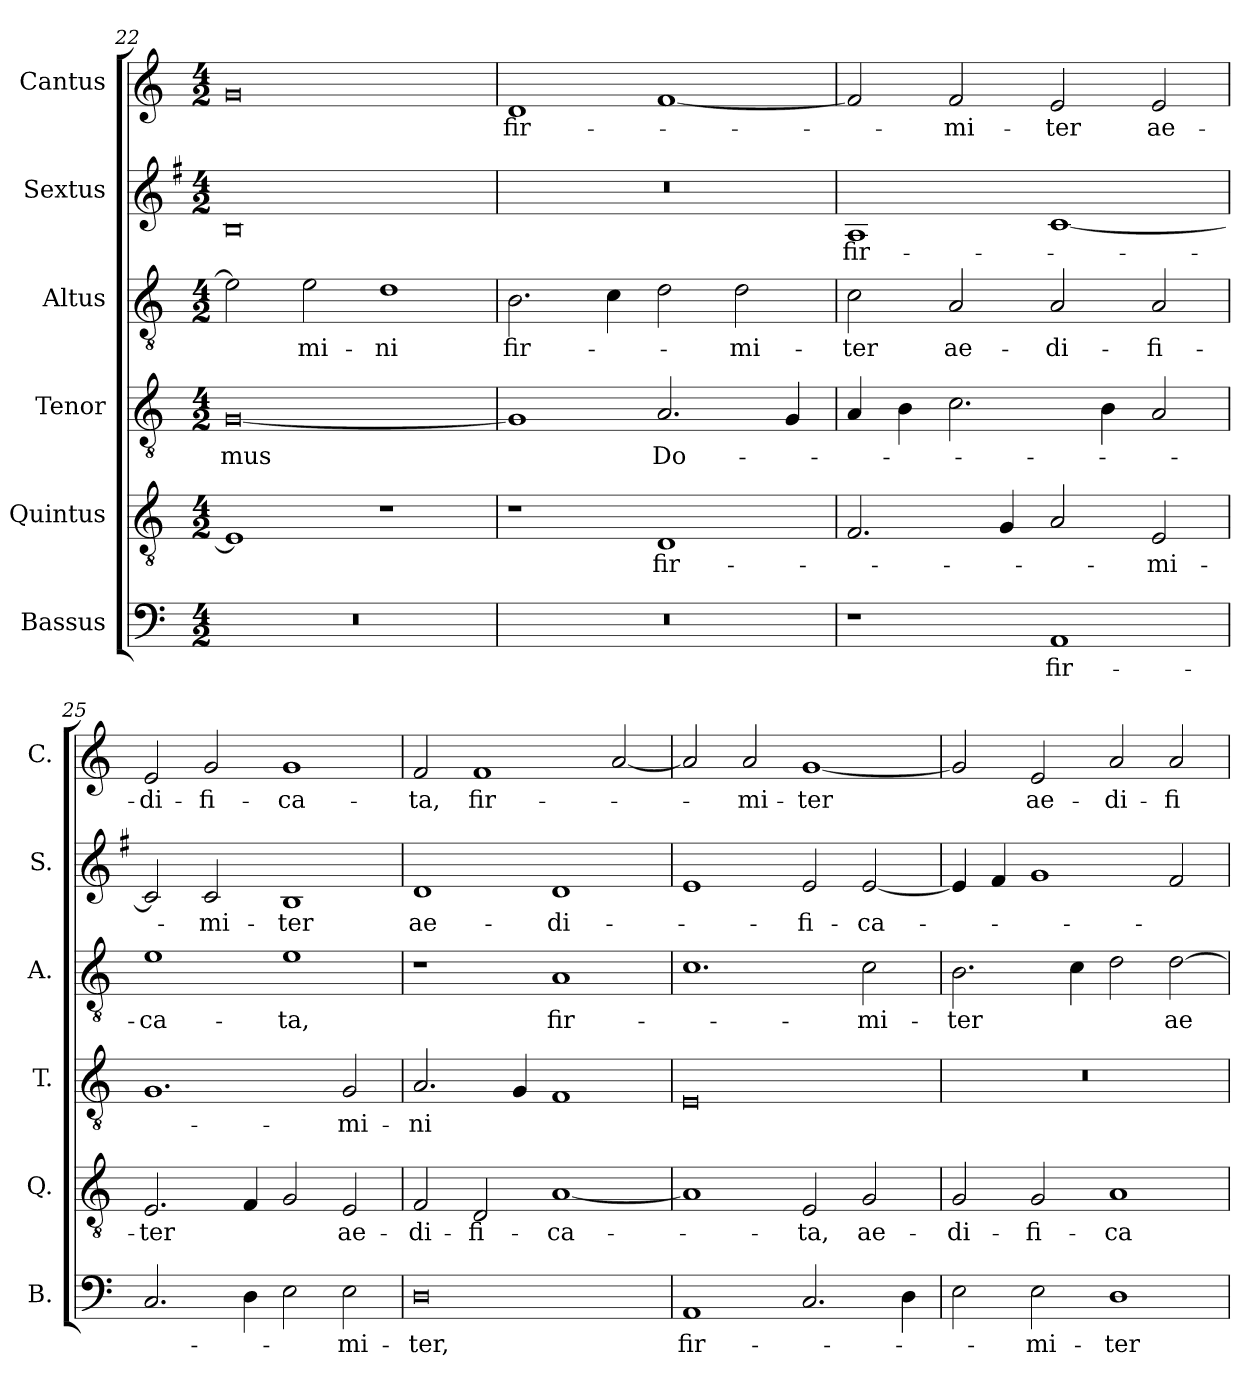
**kern	**text	**kern	**text	**kern	**text	**kern	**text	**kern	**text	**kern	**text
*part6	*part6	*part5	*part5	*part4	*part4	*part3	*part3	*part2	*part2	*part1	*part1
*staff6	*staff6	*staff5	*staff5	*staff4	*staff4	*staff3	*staff3	*staff2	*staff2	*staff1	*staff1
*I"Bassus	*	*I"Quintus	*	*I"Tenor	*	*I"Altus	*	*I"Sextus	*	*I"Cantus	*
*I'B.	*	*I'Q.	*	*I'T.	*	*I'A.	*	*I'S.	*	*I'C.	*
*clefF4	*	*clefGv2	*	*clefGv2	*	*clefGv2	*	*clefG2	*	*clefG2	*
*k[]	*	*k[]	*	*k[]	*	*k[]	*	*k[f#]	*	*k[]	*
*M4/2	*	*M4/2	*	*M4/2	*	*M4/2	*	*M4/2	*	*M4/2	*
=22	=22	=22	=22	=22	=22	=22	=22	=22	=22	=22	=22
!	!	!	!	!	!LO:LY:b	!	!	!	!	!	!
0r	.	1E]	.	[0G	-mus	2e\]	.	0B	.	0g	.
!	!	!	!	!	!	!	!LO:LY:b	!	!	!	!
.	.	.	.	.	.	2e\	-mi-	.	.	.	.
!	!	!	!	!	!	!	!LO:LY:b	!	!	!	!
.	.	1r	.	.	.	1d	-ni	.	.	.	.
!!LO:LB:g=z
=23	=23	=23	=23	=23	=23	=23	=23	=23	=23	=23	=23
!	!	!	!	!	!	!	!LO:LY:b	!	!	!	!LO:LY:b
0r	.	1r	.	1G]	.	2.B\	fir-	0r	.	1d	fir-
.	.	.	.	.	.	4c\	.	.	.	.	.
!	!	!	!LO:LY:b	!	!LO:LY:b	!	!	!	!	!	!
.	.	1D	fir-	2.A/	Do-	2d\	.	.	.	[1f	.
!	!	!	!	!	!	!	!LO:LY:b	!	!	!	!
.	.	.	.	.	.	2d\	-mi-	.	.	.	.
.	.	.	.	4G/	.	.	.	.	.	.	.
=24	=24	=24	=24	=24	=24	=24	=24	=24	=24	=24	=24
!	!	!	!	!	!	!	!LO:LY:b	!	!LO:LY:b	!	!
1r	.	2.F/	.	4A/	.	2c\	-ter	1A	fir-	2f/]	.
.	.	.	.	4B\	.	.	.	.	.	.	.
!	!	!	!	!	!	!	!LO:LY:b	!	!	!	!LO:LY:b
.	.	.	.	2.c\	.	2A/	ae-	.	.	2f/	-mi-
.	.	4G/	.	.	.	.	.	.	.	.	.
!	!LO:LY:b	!	!	!	!	!	!LO:LY:b	!	!	!	!LO:LY:b
1AA	fir-	2A/	.	.	.	2A/	-di-	[1c	.	2e/	-ter
.	.	.	.	4B\	.	.	.	.	.	.	.
!	!	!	!LO:LY:b	!	!	!	!LO:LY:b	!	!	!	!LO:LY:b
.	.	2E/	-mi-	2A/	.	2A/	-fi-	.	.	2e/	ae-
=25	=25	=25	=25	=25	=25	=25	=25	=25	=25	=25	=25
!	!	!	!LO:LY:b	!	!	!	!LO:LY:b	!	!	!	!LO:LY:b
2.C/	.	2.E/	-ter	1.G	.	1e	-ca-	2c/]	.	2e/	-di-
!	!	!	!	!	!	!	!	!	!LO:LY:b	!	!LO:LY:b
.	.	.	.	.	.	.	.	2c/	-mi-	2g/	-fi-
4D\	.	4F/	.	.	.	.	.	.	.	.	.
!	!	!	!	!	!	!	!LO:LY:b	!	!LO:LY:b	!	!LO:LY:b
2E\	.	2G/	.	.	.	1e	-ta,	1B	-ter	1g	-ca-
!	!LO:LY:b	!	!LO:LY:b	!	!LO:LY:b	!	!	!	!	!	!
2E\	-mi-	2E/	ae-	2G/	-mi-	.	.	.	.	.	.
=26	=26	=26	=26	=26	=26	=26	=26	=26	=26	=26	=26
!	!LO:LY:b	!	!LO:LY:b	!	!LO:LY:b	!	!	!	!LO:LY:b	!	!LO:LY:b
0D	-ter,	2F/	-di-	2.A/	-ni	1r	.	1d	ae-	2f/	-ta,
!	!	!	!LO:LY:b	!	!	!	!	!	!	!	!LO:LY:b
.	.	2D/	-fi-	.	.	.	.	.	.	1f	fir-
.	.	.	.	4G/	.	.	.	.	.	.	.
!	!	!	!LO:LY:b	!	!	!	!LO:LY:b	!	!LO:LY:b	!	!
.	.	[1A	-ca-	1F	.	1A	fir-	1d	-di-	.	.
.	.	.	.	.	.	.	.	.	.	[2a/	.
=27	=27	=27	=27	=27	=27	=27	=27	=27	=27	=27	=27
!	!LO:LY:b	!	!	!	!	!	!	!	!	!	!
1AA	fir-	1A]	.	0E	.	1.c	.	1e	.	2a/]	.
!	!	!	!	!	!	!	!	!	!	!	!LO:LY:b
.	.	.	.	.	.	.	.	.	.	2a/	-mi-
!	!	!	!LO:LY:b	!	!	!	!	!	!LO:LY:b	!	!LO:LY:b
2.C/	.	2E/	-ta,	.	.	.	.	2e/	-fi-	[1g	-ter
!	!	!	!LO:LY:b	!	!	!	!LO:LY:b	!	!LO:LY:b	!	!
.	.	2G/	ae-	.	.	2c\	-mi-	[2e/	-ca-	.	.
4D\	.	.	.	.	.	.	.	.	.	.	.
=28	=28	=28	=28	=28	=28	=28	=28	=28	=28	=28	=28
!	!	!	!LO:LY:b	!	!	!	!LO:LY:b	!	!	!	!
2E\	.	2G/	-di-	0r	.	2.B\	-ter	4e/]	.	2g/]	.
.	.	.	.	.	.	.	.	4f#/	.	.	.
!	!LO:LY:b	!	!LO:LY:b	!	!	!	!	!	!	!	!LO:LY:b
2E\	-mi-	2G/	-fi-	.	.	.	.	1g	.	2e/	ae-
.	.	.	.	.	.	4c\	.	.	.	.	.
!	!LO:LY:b	!	!LO:LY:b	!	!	!	!	!	!	!	!LO:LY:b
1D	-ter	1A	-ca-	.	.	2d\	.	.	.	2a/	-di-
!	!	!	!	!	!	!	!LO:LY:b	!	!	!	!LO:LY:b
.	.	.	.	.	.	[2d\	ae-	2f#/	.	2a/	-fi-
=	=	=	=	=	=	=	=	=	=	=	=
*-	*-	*-	*-	*-	*-	*-	*-	*-	*-	*-	*-
